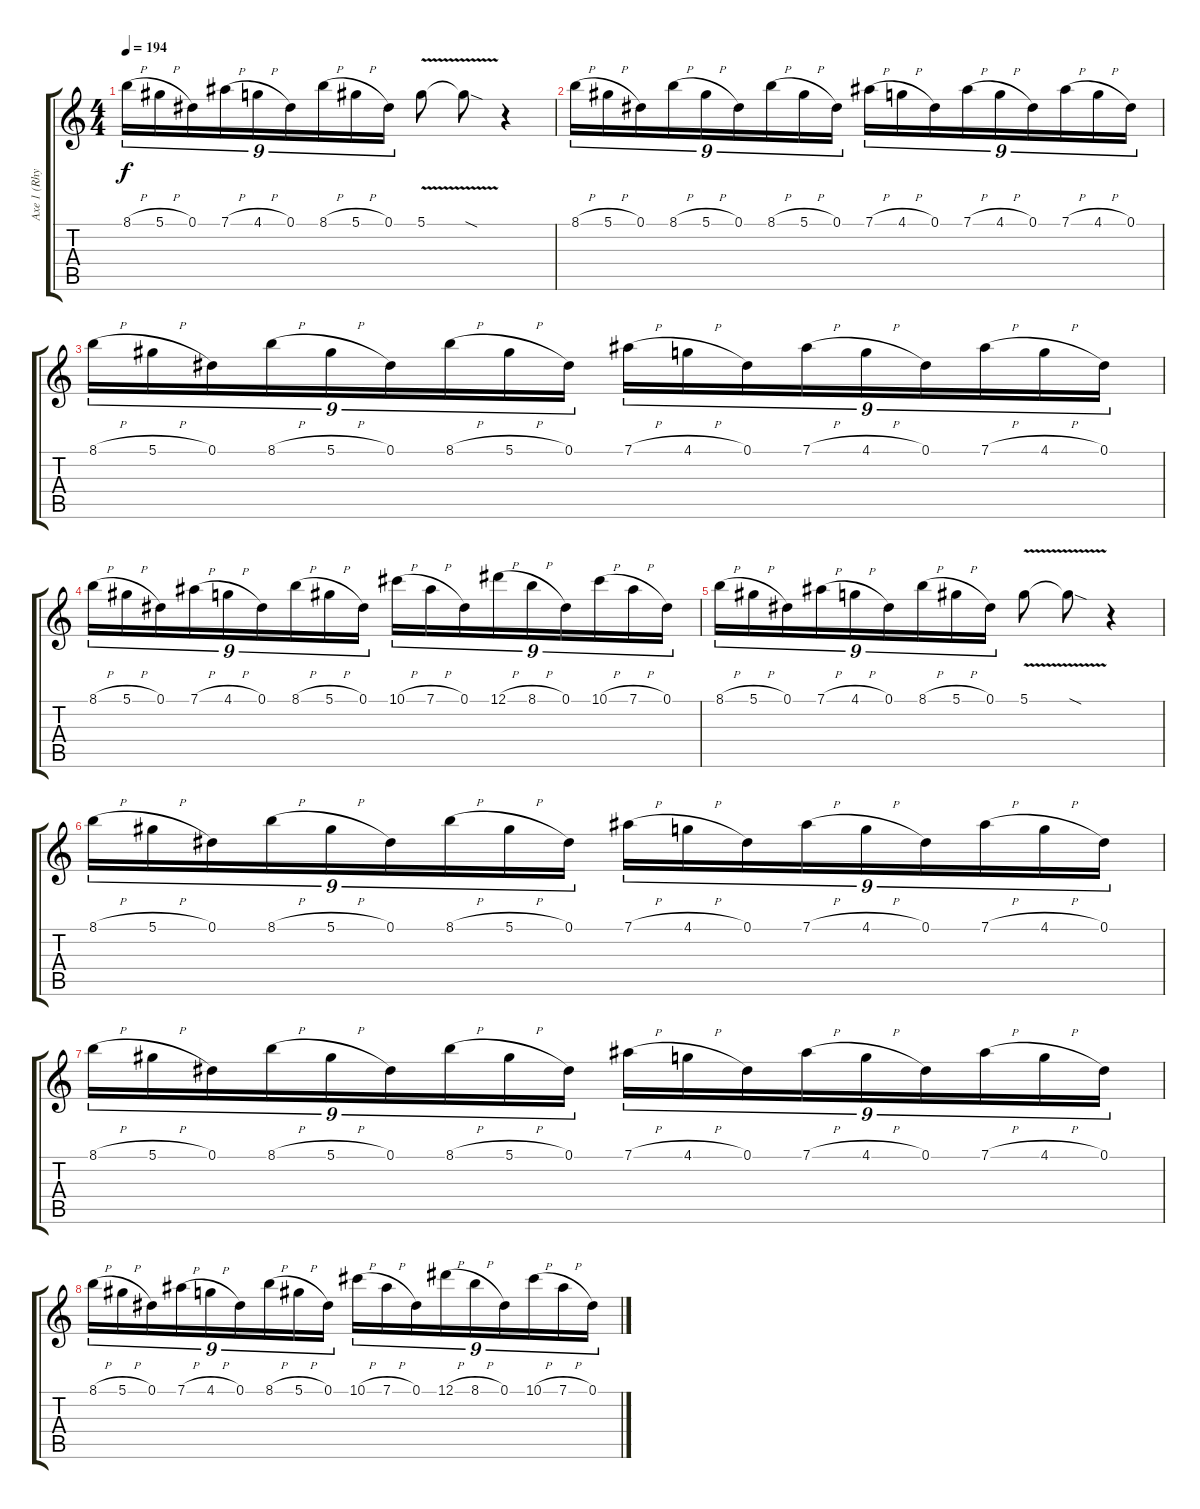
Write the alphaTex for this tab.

\track ("Axe 1 (Rhythm+Lead)" "Axe 1 (Rhy") {instrument distortionguitar}
\staff {score tabs}
\tuning (Eb4 Bb3 Gb3 Db3 Ab2 Eb2) {hide}
\ts (4 4)
\tempo 194
\clef g2
\ks c
8.1{h}.16{tu (9 8) dy f} 5.1{h}.16{tu (9 8)} 0.1.16{tu (9 8)} 7.1{h}.16{tu (9 8)} 4.1{h}.16{tu (9 8)} 0.1.16{tu (9 8)} 8.1{h}.16{tu (9 8)} 5.1{h}.16{tu (9 8)} 0.1.16{tu (9 8)} 5.1{v}.8 5.1{sod t}.8 r.4 |
8.1{h}.16{tu (9 8)} 5.1{h}.16{tu (9 8)} 0.1.16{tu (9 8)} 8.1{h}.16{tu (9 8)} 5.1{h}.16{tu (9 8)} 0.1.16{tu (9 8)} 8.1{h}.16{tu (9 8)} 5.1{h}.16{tu (9 8)} 0.1.16{tu (9 8)} 7.1{h}.16{tu (9 8)} 4.1{h}.16{tu (9 8)} 0.1.16{tu (9 8)} 7.1{h}.16{tu (9 8)} 4.1{h}.16{tu (9 8)} 0.1.16{tu (9 8)} 7.1{h}.16{tu (9 8)} 4.1{h}.16{tu (9 8)} 0.1.16{tu (9 8)} |
8.1{h}.16{tu (9 8)} 5.1{h}.16{tu (9 8)} 0.1.16{tu (9 8)} 8.1{h}.16{tu (9 8)} 5.1{h}.16{tu (9 8)} 0.1.16{tu (9 8)} 8.1{h}.16{tu (9 8)} 5.1{h}.16{tu (9 8)} 0.1.16{tu (9 8)} 7.1{h}.16{tu (9 8)} 4.1{h}.16{tu (9 8)} 0.1.16{tu (9 8)} 7.1{h}.16{tu (9 8)} 4.1{h}.16{tu (9 8)} 0.1.16{tu (9 8)} 7.1{h}.16{tu (9 8)} 4.1{h}.16{tu (9 8)} 0.1.16{tu (9 8)} |
8.1{h}.16{tu (9 8)} 5.1{h}.16{tu (9 8)} 0.1.16{tu (9 8)} 7.1{h}.16{tu (9 8)} 4.1{h}.16{tu (9 8)} 0.1.16{tu (9 8)} 8.1{h}.16{tu (9 8)} 5.1{h}.16{tu (9 8)} 0.1.16{tu (9 8)} 10.1{h}.16{tu (9 8)} 7.1{h}.16{tu (9 8)} 0.1.16{tu (9 8)} 12.1{h}.16{tu (9 8)} 8.1{h}.16{tu (9 8)} 0.1.16{tu (9 8)} 10.1{h}.16{tu (9 8)} 7.1{h}.16{tu (9 8)} 0.1.16{tu (9 8)} |
8.1{h}.16{tu (9 8)} 5.1{h}.16{tu (9 8)} 0.1.16{tu (9 8)} 7.1{h}.16{tu (9 8)} 4.1{h}.16{tu (9 8)} 0.1.16{tu (9 8)} 8.1{h}.16{tu (9 8)} 5.1{h}.16{tu (9 8)} 0.1.16{tu (9 8)} 5.1{v}.8 5.1{sod t}.8 r.4 |
8.1{h}.16{tu (9 8)} 5.1{h}.16{tu (9 8)} 0.1.16{tu (9 8)} 8.1{h}.16{tu (9 8)} 5.1{h}.16{tu (9 8)} 0.1.16{tu (9 8)} 8.1{h}.16{tu (9 8)} 5.1{h}.16{tu (9 8)} 0.1.16{tu (9 8)} 7.1{h}.16{tu (9 8)} 4.1{h}.16{tu (9 8)} 0.1.16{tu (9 8)} 7.1{h}.16{tu (9 8)} 4.1{h}.16{tu (9 8)} 0.1.16{tu (9 8)} 7.1{h}.16{tu (9 8)} 4.1{h}.16{tu (9 8)} 0.1.16{tu (9 8)} |
8.1{h}.16{tu (9 8)} 5.1{h}.16{tu (9 8)} 0.1.16{tu (9 8)} 8.1{h}.16{tu (9 8)} 5.1{h}.16{tu (9 8)} 0.1.16{tu (9 8)} 8.1{h}.16{tu (9 8)} 5.1{h}.16{tu (9 8)} 0.1.16{tu (9 8)} 7.1{h}.16{tu (9 8)} 4.1{h}.16{tu (9 8)} 0.1.16{tu (9 8)} 7.1{h}.16{tu (9 8)} 4.1{h}.16{tu (9 8)} 0.1.16{tu (9 8)} 7.1{h}.16{tu (9 8)} 4.1{h}.16{tu (9 8)} 0.1.16{tu (9 8)} |
8.1{h}.16{tu (9 8)} 5.1{h}.16{tu (9 8)} 0.1.16{tu (9 8)} 7.1{h}.16{tu (9 8)} 4.1{h}.16{tu (9 8)} 0.1.16{tu (9 8)} 8.1{h}.16{tu (9 8)} 5.1{h}.16{tu (9 8)} 0.1.16{tu (9 8)} 10.1{h}.16{tu (9 8)} 7.1{h}.16{tu (9 8)} 0.1.16{tu (9 8)} 12.1{h}.16{tu (9 8)} 8.1{h}.16{tu (9 8)} 0.1.16{tu (9 8)} 10.1{h}.16{tu (9 8)} 7.1{h}.16{tu (9 8)} 0.1.16{tu (9 8)}
